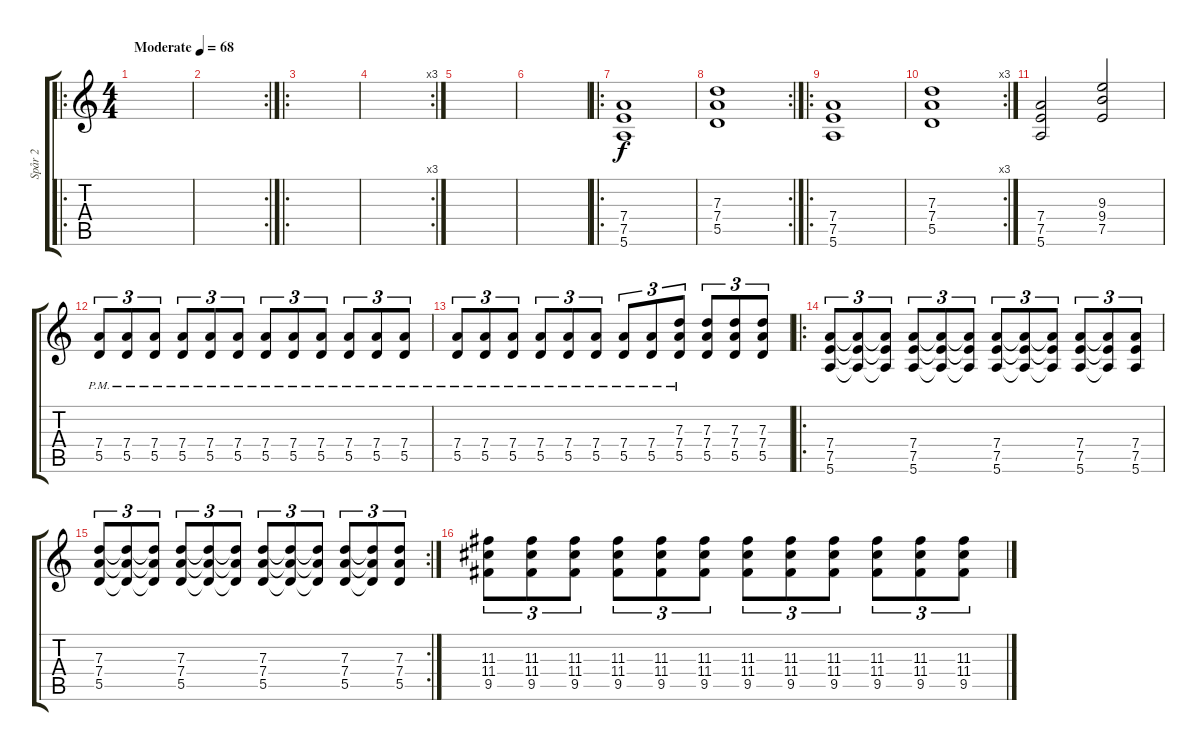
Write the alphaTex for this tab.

\track ("Spår 2" "Spår 2") {instrument distortionguitar}
\staff {score tabs}
\tuning (E4 B3 G3 D3 A2 E2) {hide}
\ro
\ts (4 4)
\tempo (68 "Moderate")
\clef g2
\ks c
|
\rc 2
|
\ro
|
\rc 3
|
|
|
\ro
(7.4 7.5 5.6).1 |
\rc 2
(7.3 7.4 5.5).1 |
\ro
(7.4 7.5 5.6).1 |
\rc 3
(7.3 7.4 5.5).1 |
(7.4 7.5 5.6).2 (9.3 9.4 7.5).2 |
(7.4{pm} 5.5{pm}).8{tu (3 2) volume 6} (7.4{pm} 5.5{pm}).8{tu (3 2) volume 12} (7.4{pm} 5.5{pm}).8{tu (3 2)} (7.4{pm} 5.5{pm}).8{tu (3 2)} (7.4{pm} 5.5{pm}).8{tu (3 2)} (7.4{pm} 5.5{pm}).8{tu (3 2)} (7.4{pm} 5.5{pm}).8{tu (3 2)} (7.4{pm} 5.5{pm}).8{tu (3 2)} (7.4{pm} 5.5{pm}).8{tu (3 2)} (7.4{pm} 5.5{pm}).8{tu (3 2)} (7.4{pm} 5.5{pm}).8{tu (3 2)} (7.4{pm} 5.5{pm}).8{tu (3 2)} |
(7.4{pm} 5.5{pm}).8{tu (3 2)} (7.4{pm} 5.5{pm}).8{tu (3 2)} (7.4{pm} 5.5{pm}).8{tu (3 2)} (7.4{pm} 5.5{pm}).8{tu (3 2)} (7.4{pm} 5.5{pm}).8{tu (3 2)} (7.4{pm} 5.5{pm}).8{tu (3 2)} (7.4{pm} 5.5{pm}).8{tu (3 2)} (7.4{pm} 5.5{pm}).8{tu (3 2)} (7.3 7.4{pm} 5.5{pm}).8{tu (3 2)} (7.3 7.4 5.5).8{tu (3 2)} (7.3 7.4 5.5).8{tu (3 2)} (7.3 7.4 5.5).8{tu (3 2)} |
\ro
(7.4 7.5 5.6).8{tu (3 2)} (7.4{t} 7.5{t} 5.6{t}).8{tu (3 2)} (7.4{t} 7.5{t} 5.6{t}).8{tu (3 2)} (7.4 7.5 5.6).8{tu (3 2)} (7.4{t} 7.5{t} 5.6{t}).8{tu (3 2)} (7.4{t} 7.5{t} 5.6{t}).8{tu (3 2)} (7.4 7.5 5.6).8{tu (3 2)} (7.4{t} 7.5{t} 5.6{t}).8{tu (3 2)} (7.4{t} 7.5{t} 5.6{t}).8{tu (3 2)} (7.4 7.5 5.6).8{tu (3 2)} (7.4{t} 7.5{t} 5.6{t}).8{tu (3 2)} (7.4 7.5 5.6).8{tu (3 2)} |
\rc 2
(7.3 7.4 5.5).8{tu (3 2)} (7.3{t} 7.4{t} 5.5{t}).8{tu (3 2)} (7.3{t} 7.4{t} 5.5{t}).8{tu (3 2)} (7.3 7.4 5.5).8{tu (3 2)} (7.3{t} 7.4{t} 5.5{t}).8{tu (3 2)} (7.3{t} 7.4{t} 5.5{t}).8{tu (3 2)} (7.3 7.4 5.5).8{tu (3 2)} (7.3{t} 7.4{t} 5.5{t}).8{tu (3 2)} (7.3{t} 7.4{t} 5.5{t}).8{tu (3 2)} (7.3 7.4 5.5).8{tu (3 2)} (7.3{t} 7.4{t} 5.5{t}).8{tu (3 2)} (7.3 7.4 5.5).8{tu (3 2)} |
(11.3 11.4 9.5).8{tu (3 2)} (11.3 11.4 9.5).8{tu (3 2)} (11.3 11.4 9.5).8{tu (3 2)} (11.3 11.4 9.5).8{tu (3 2)} (11.3 11.4 9.5).8{tu (3 2)} (11.3 11.4 9.5).8{tu (3 2)} (11.3 11.4 9.5).8{tu (3 2)} (11.3 11.4 9.5).8{tu (3 2)} (11.3 11.4 9.5).8{tu (3 2)} (11.3 11.4 9.5).8{tu (3 2)} (11.3 11.4 9.5).8{tu (3 2)} (11.3 11.4 9.5).8{tu (3 2)}
